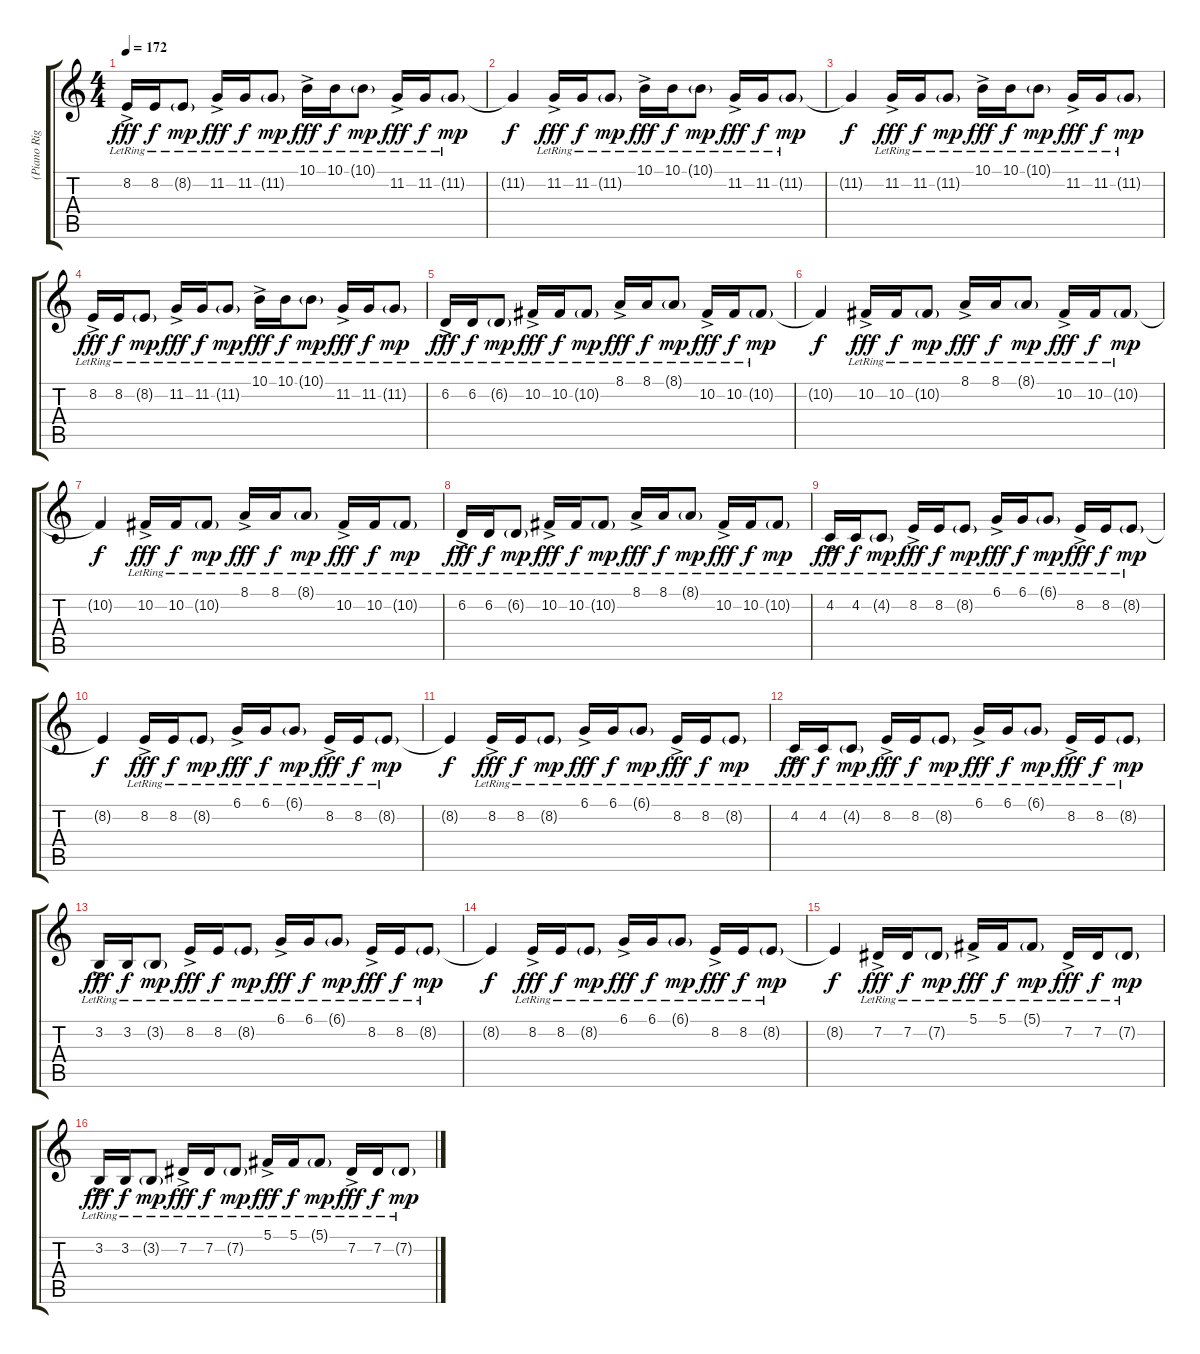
\track ("(Piano Right)" "(Piano Rig") {instrument electricpiano1}
\staff {score tabs}
\tuning (Db4 Ab3 E3 B2 Gb2 Db2) {hide}
\ts (4 4)
\tempo 172
\clef g2
\ks c
8.2{ac lr}.16{dy fff} 8.2{lr}.16{dy f} 8.2{g lr}.8{dy mp} 11.2{ac lr}.16{dy fff} 11.2{lr}.16{dy f} 11.2{g lr}.8{dy mp} 10.1{ac lr}.16{dy fff} 10.1{lr}.16{dy f} 10.1{g lr}.8{dy mp} 11.2{ac lr}.16{dy fff} 11.2{lr}.16{dy f} 11.2{g lr}.8{dy mp} |
11.2{t}.4{dy f} 11.2{ac lr}.16{dy fff} 11.2{lr}.16{dy f} 11.2{g lr}.8{dy mp} 10.1{ac lr}.16{dy fff} 10.1{lr}.16{dy f} 10.1{g lr}.8{dy mp} 11.2{ac lr}.16{dy fff} 11.2{lr}.16{dy f} 11.2{g lr}.8{dy mp} |
11.2{t}.4{dy f} 11.2{ac lr}.16{dy fff} 11.2{lr}.16{dy f} 11.2{g lr}.8{dy mp} 10.1{ac lr}.16{dy fff} 10.1{lr}.16{dy f} 10.1{g lr}.8{dy mp} 11.2{ac lr}.16{dy fff} 11.2{lr}.16{dy f} 11.2{g lr}.8{dy mp} |
8.2{ac lr}.16{dy fff} 8.2{lr}.16{dy f} 8.2{g lr}.8{dy mp} 11.2{ac lr}.16{dy fff} 11.2{lr}.16{dy f} 11.2{g lr}.8{dy mp} 10.1{ac lr}.16{dy fff} 10.1{lr}.16{dy f} 10.1{g lr}.8{dy mp} 11.2{ac lr}.16{dy fff} 11.2{lr}.16{dy f} 11.2{g lr}.8{dy mp} |
6.2{ac lr}.16{dy fff} 6.2{lr}.16{dy f} 6.2{g lr}.8{dy mp} 10.2{ac lr}.16{dy fff} 10.2{lr}.16{dy f} 10.2{g lr}.8{dy mp} 8.1{ac lr}.16{dy fff} 8.1{lr}.16{dy f} 8.1{g lr}.8{dy mp} 10.2{ac lr}.16{dy fff} 10.2{lr}.16{dy f} 10.2{g lr}.8{dy mp} |
10.2{t}.4{dy f} 10.2{ac lr}.16{dy fff} 10.2{lr}.16{dy f} 10.2{g lr}.8{dy mp} 8.1{ac lr}.16{dy fff} 8.1{lr}.16{dy f} 8.1{g lr}.8{dy mp} 10.2{ac lr}.16{dy fff} 10.2{lr}.16{dy f} 10.2{g lr}.8{dy mp} |
10.2{t}.4{dy f} 10.2{ac lr}.16{dy fff} 10.2{lr}.16{dy f} 10.2{g lr}.8{dy mp} 8.1{ac lr}.16{dy fff} 8.1{lr}.16{dy f} 8.1{g lr}.8{dy mp} 10.2{ac lr}.16{dy fff} 10.2{lr}.16{dy f} 10.2{g lr}.8{dy mp} |
6.2{ac lr}.16{dy fff} 6.2{lr}.16{dy f} 6.2{g lr}.8{dy mp} 10.2{ac lr}.16{dy fff} 10.2{lr}.16{dy f} 10.2{g lr}.8{dy mp} 8.1{ac lr}.16{dy fff} 8.1{lr}.16{dy f} 8.1{g lr}.8{dy mp} 10.2{ac lr}.16{dy fff} 10.2{lr}.16{dy f} 10.2{g lr}.8{dy mp} |
4.2{ac lr}.16{dy fff} 4.2{lr}.16{dy f} 4.2{g lr}.8{dy mp} 8.2{ac lr}.16{dy fff} 8.2{lr}.16{dy f} 8.2{g lr}.8{dy mp} 6.1{ac lr}.16{dy fff} 6.1{lr}.16{dy f} 6.1{g lr}.8{dy mp} 8.2{ac lr}.16{dy fff} 8.2{lr}.16{dy f} 8.2{g lr}.8{dy mp} |
8.2{t}.4{dy f} 8.2{ac lr}.16{dy fff} 8.2{lr}.16{dy f} 8.2{g lr}.8{dy mp} 6.1{ac lr}.16{dy fff} 6.1{lr}.16{dy f} 6.1{g lr}.8{dy mp} 8.2{ac lr}.16{dy fff} 8.2{lr}.16{dy f} 8.2{g lr}.8{dy mp} |
8.2{t}.4{dy f} 8.2{ac lr}.16{dy fff} 8.2{lr}.16{dy f} 8.2{g lr}.8{dy mp} 6.1{ac lr}.16{dy fff} 6.1{lr}.16{dy f} 6.1{g lr}.8{dy mp} 8.2{ac lr}.16{dy fff} 8.2{lr}.16{dy f} 8.2{g lr}.8{dy mp} |
4.2{ac lr}.16{dy fff} 4.2{lr}.16{dy f} 4.2{g lr}.8{dy mp} 8.2{ac lr}.16{dy fff} 8.2{lr}.16{dy f} 8.2{g lr}.8{dy mp} 6.1{ac lr}.16{dy fff} 6.1{lr}.16{dy f} 6.1{g lr}.8{dy mp} 8.2{ac lr}.16{dy fff} 8.2{lr}.16{dy f} 8.2{g lr}.8{dy mp} |
3.2{ac lr}.16{dy fff} 3.2{lr}.16{dy f} 3.2{g lr}.8{dy mp} 8.2{ac lr}.16{dy fff} 8.2{lr}.16{dy f} 8.2{g lr}.8{dy mp} 6.1{ac lr}.16{dy fff} 6.1{lr}.16{dy f} 6.1{g lr}.8{dy mp} 8.2{ac lr}.16{dy fff} 8.2{lr}.16{dy f} 8.2{g lr}.8{dy mp} |
8.2{t}.4{dy f} 8.2{ac lr}.16{dy fff} 8.2{lr}.16{dy f} 8.2{g lr}.8{dy mp} 6.1{ac lr}.16{dy fff} 6.1{lr}.16{dy f} 6.1{g lr}.8{dy mp} 8.2{ac lr}.16{dy fff} 8.2{lr}.16{dy f} 8.2{g lr}.8{dy mp} |
8.2{t}.4{dy f} 7.2{ac lr}.16{dy fff} 7.2{lr}.16{dy f} 7.2{g lr}.8{dy mp} 5.1{ac lr}.16{dy fff} 5.1{lr}.16{dy f} 5.1{g lr}.8{dy mp} 7.2{ac lr}.16{dy fff} 7.2{lr}.16{dy f} 7.2{g lr}.8{dy mp} |
3.2{ac lr}.16{dy fff} 3.2{lr}.16{dy f} 3.2{g lr}.8{dy mp} 7.2{ac lr}.16{dy fff} 7.2{lr}.16{dy f} 7.2{g lr}.8{dy mp} 5.1{ac lr}.16{dy fff} 5.1{lr}.16{dy f} 5.1{g lr}.8{dy mp} 7.2{ac lr}.16{dy fff} 7.2{lr}.16{dy f} 7.2{g lr}.8{dy mp}
